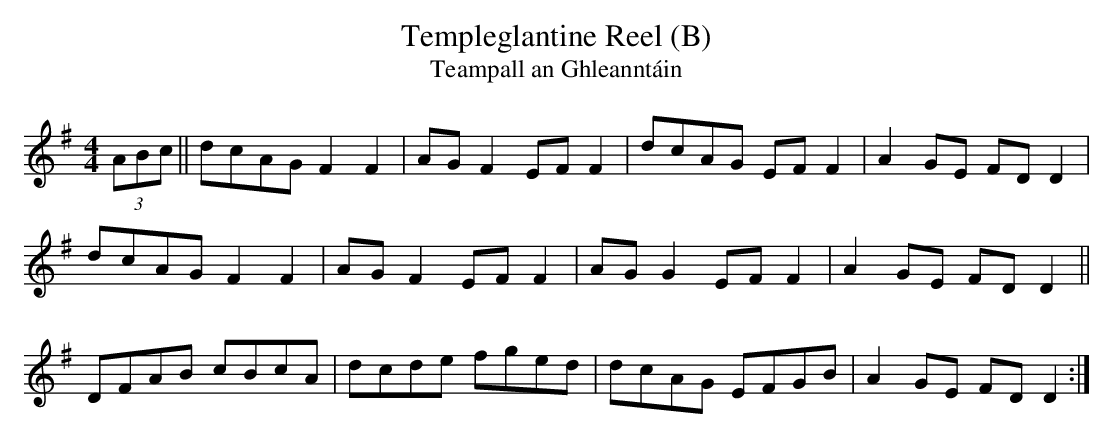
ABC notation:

X:1
T: Templeglantine Reel (B)
T: Teampall an Ghleannt\'ain
L: 1/8
M: 4/4
K: Dmix
(3ABc||dcAG F2 F2|AG F2 EF F2|dcAG EF F2|A2 GE FD D2|
dcAG F2 F2|AG F2 EF F2|AG G2 EF F2|A2 GE FD D2 ||
DFAB cBcA|dcde fged|dcAG EFGB|A2 GE FD D2 :|
